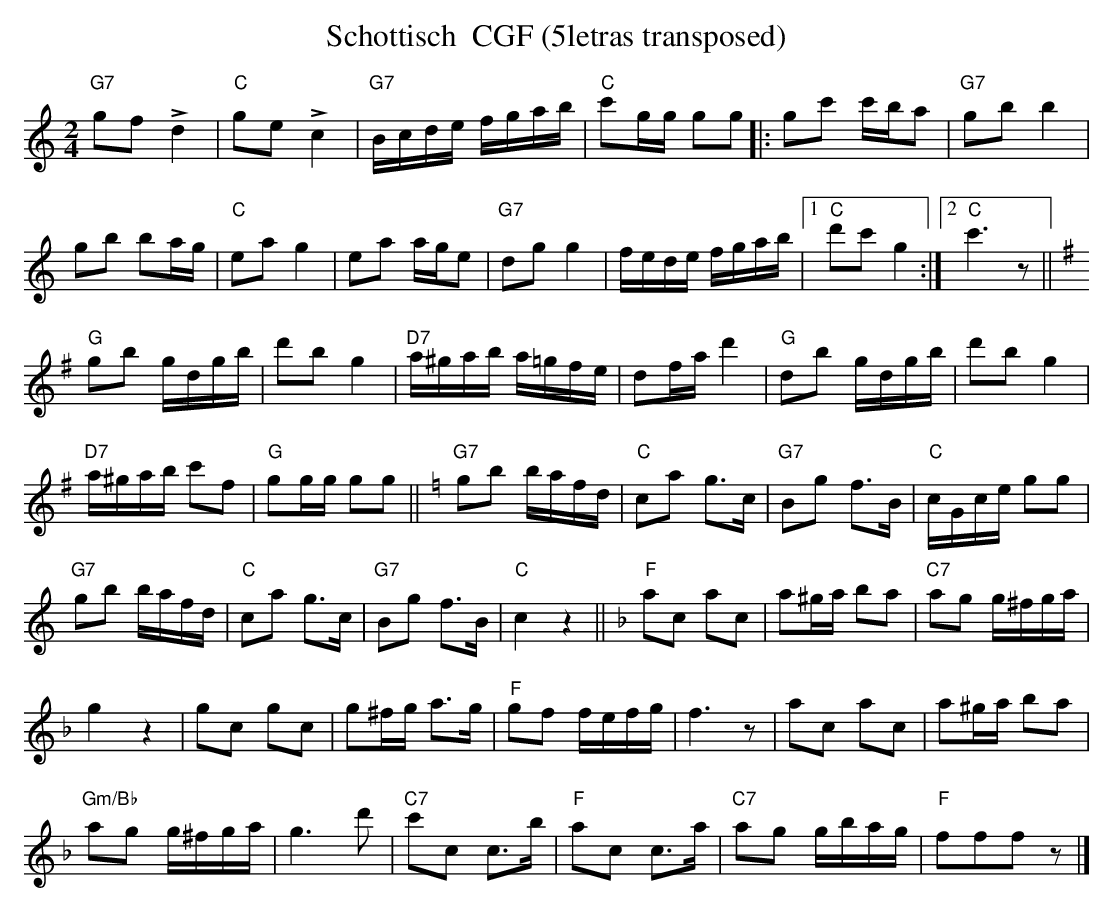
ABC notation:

X:1
T: Schottisch  CGF (5letras transposed)
M:2/4
L:1/16
K:C transpose=3 %%MIDI gchordon
"G7"g2f2 !>!d4 | "C"g2e2 !>!c4 | "G7"Bcde fgab | "C"c'2gg g2g2 |: g2c'2 c'ba2 | "G7"g2b2 b4 |
g2b2 b2ag | "C"e2a2g4 | e2a2 age2 | "G7"d2g2g4 | fede fgab |1 "C"d'2c'2g4 :|2 "C"c'6z2 || [K:G]
"G"g2b2 gdgb  | d'2b2g4 | "D7"a^gab a=gfe | d2fad'4 | "G"d2b2 gdgb | d'2b2g4 |
"D7"a^gab c'2f2 | "G"g2gg g2g2 || [K:C] "G7"g2b2 bafd | "C"c2a2 g3c | "G7"B2g2 f3B | "C"cGce g2g2 |
"G7"g2b2 bafd | "C"c2a2 g3c | "G7"B2g2 f3B | "C"c4z4 || [K:F] "F"a2c2 a2c2 | a2^ga b2a2 | "C7"a2g2 g^fga |
g4z4 | g2c2 g2c2 | g2^fg a3g | "F"g2f2 fefg | f6z2 | a2c2 a2c2 | a2^ga b2a2 |
"Gm/Bb"a2g2 g^fga | g6d'2 | "C7"c'2c2 c3b | "F"a2c2 c3a | "C7"a2g2 gbag | "F"f2f2f2z2 |]
